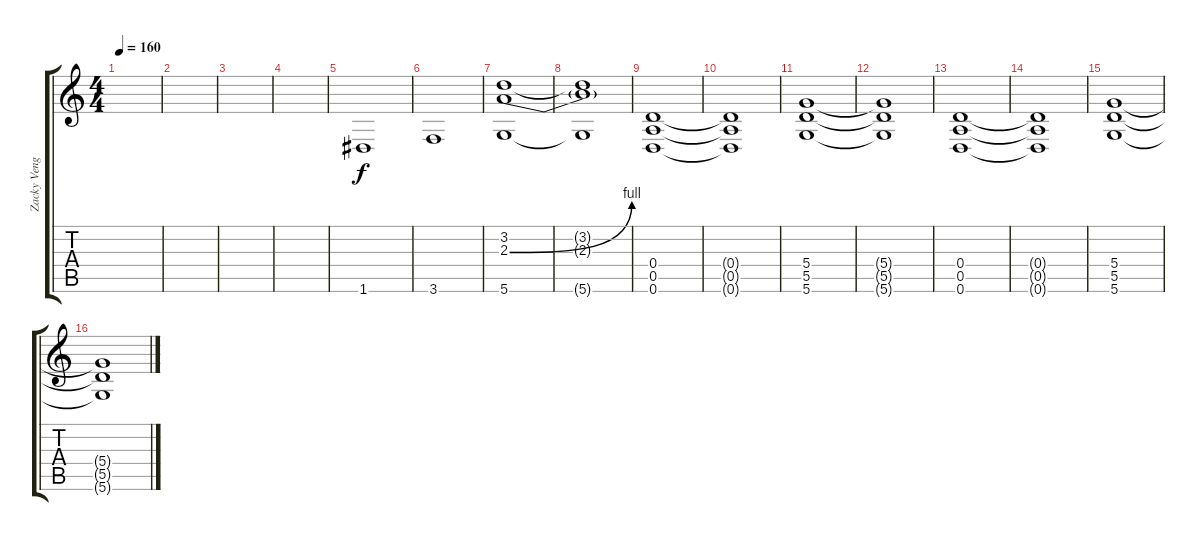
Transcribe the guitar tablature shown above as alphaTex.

\track ("Zacky Vengeance Ryhtem" "Zacky Veng") {instrument distortionguitar}
\staff {score tabs}
\tuning (E4 B3 G3 D3 A2 D2) {hide}
\ts (4 4)
\tempo 160
\clef g2
\ks c
|
|
|
|
1.6.1 |
3.6.1 |
(3.2 2.3{be (bend 0 0 60 4)} 5.6).1 |
(3.2{t} 2.3{t} 5.6{t}).1 |
(0.4 0.5 0.6).1{volume 13 instrument distortionguitar} |
(0.4{t} 0.5{t} 0.6{t}).1 |
(5.4 5.5 5.6).1 |
(5.4{t} 5.5{t} 5.6{t}).1 |
(0.4 0.5 0.6).1 |
(0.4{t} 0.5{t} 0.6{t}).1 |
(5.4 5.5 5.6).1 |
(5.4{t} 5.5{t} 5.6{t}).1
